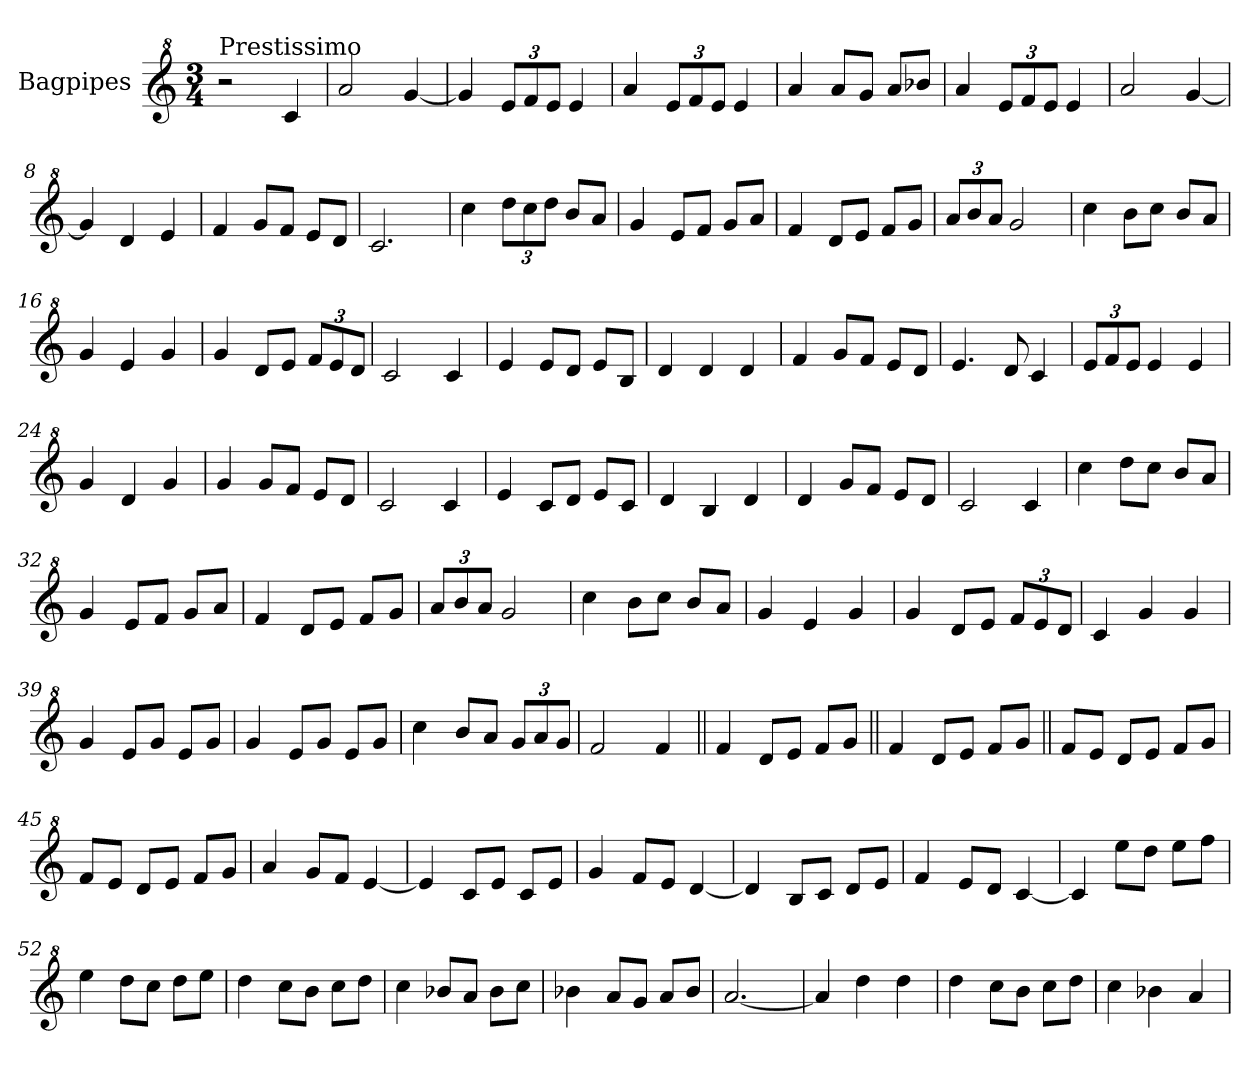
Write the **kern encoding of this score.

**kern
*part1
*staff1
*I"Bagpipes
*I'Bag
*clefG^2
*k[]
*C:
*M3/4
=1
!LO:TX:a:t=Prestissimo
2r
4cc/
=2
2aa/
[4gg/
=3
4gg/]
*Xbrackettup
12ee/L
12ff/
12ee/J
4ee/
=4
4aa/
12ee/L
12ff/
12ee/J
4ee/
=5
4aa/
8aa/L
8gg/J
8aa/L
8bb-X/J
=6
4aa/
12ee/L
12ff/
12ee/J
4ee/
=7
2aa/
[4gg/
=8
4gg/]
4dd/
4ee/
=9
4ff/
8gg/L
8ff/J
8ee/L
8dd/J
=10
2.cc/
!!LO:LB:g=z
=11
4ccc\
12ddd\L
12ccc\
12ddd\J
8bb/L
8aa/J
=12
4gg/
8ee/L
8ff/J
8gg/L
8aa/J
=13
4ff/
8dd/L
8ee/J
8ff/L
8gg/J
=14
12aa/L
12bb/
12aa/J
2gg/
=15
4ccc\
8bb\L
8ccc\J
8bb/L
8aa/J
=16
4gg/
4ee/
4gg/
=17
4gg/
8dd/L
8ee/J
12ff/L
12ee/
12dd/J
=18
2cc/
4cc/
=19
4ee/
8ee/L
8dd/J
8ee/L
8b/J
!!LO:LB:g=z
=20
4dd/
4dd/
4dd/
=21
4ff/
8gg/L
8ff/J
8ee/L
8dd/J
=22
4.ee/
8dd/
4cc/
=23
12ee/L
12ff/
12ee/J
4ee/
4ee/
=24
4gg/
4dd/
4gg/
=25
4gg/
8gg/L
8ff/J
8ee/L
8dd/J
=26
2cc/
4cc/
=27
4ee/
8cc/L
8dd/J
8ee/L
8cc/J
=28
4dd/
4b/
4dd/
=29
4dd/
8gg/L
8ff/J
8ee/L
8dd/J
=30
2cc/
4cc/
!!LO:LB:g=z
=31
4ccc\
8ddd\L
8ccc\J
8bb/L
8aa/J
=32
4gg/
8ee/L
8ff/J
8gg/L
8aa/J
=33
4ff/
8dd/L
8ee/J
8ff/L
8gg/J
=34
12aa/L
12bb/
12aa/J
2gg/
=35
4ccc\
8bb\L
8ccc\J
8bb/L
8aa/J
=36
4gg/
4ee/
4gg/
=37
4gg/
8dd/L
8ee/J
12ff/L
12ee/
12dd/J
=38
4cc/
4gg/
4gg/
=39
4gg/
8ee/L
8gg/J
8ee/L
8gg/J
!!LO:LB:g=z
=40
4gg/
8ee/L
8gg/J
8ee/L
8gg/J
=41
4ccc\
8bb/L
8aa/J
12gg/L
12aa/
12gg/J
=42
2ff/
4ff/
=43||
4ff/
8dd/L
8ee/J
8ff/L
8gg/J
=43a||
4ff/
8dd/L
8ee/J
8ff/L
8gg/J
=44||
8ff/L
8ee/J
8dd/L
8ee/J
8ff/L
8gg/J
=45
8ff/L
8ee/J
8dd/L
8ee/J
8ff/L
8gg/J
=46
4aa/
8gg/L
8ff/J
[4ee/
=47
4ee/]
8cc/L
8ee/J
8cc/L
8ee/J
=48
4gg/
8ff/L
8ee/J
[4dd/
!!LO:LB:g=z
=49
4dd/]
8b/L
8cc/J
8dd/L
8ee/J
=50
4ff/
8ee/L
8dd/J
[4cc/
=51
4cc/]
8eee\L
8ddd\J
8eee\L
8fff\J
=52
4eee\
8ddd\L
8ccc\J
8ddd\L
8eee\J
=53
4ddd\
8ccc\L
8bb\J
8ccc\L
8ddd\J
=54
4ccc\
8bb-X/L
8aa/J
8bb-\L
8ccc\J
=55
4bb-X\
8aa/L
8gg/J
8aa/L
8bb-/J
=56
[2.aa/
=57
4aa/]
4ddd\
4ddd\
!!LO:LB:g=z
=58
4ddd\
8ccc\L
8bb\J
8ccc\L
8ddd\J
=59
4ccc\
4bb-X\
4aa/
=
*-
